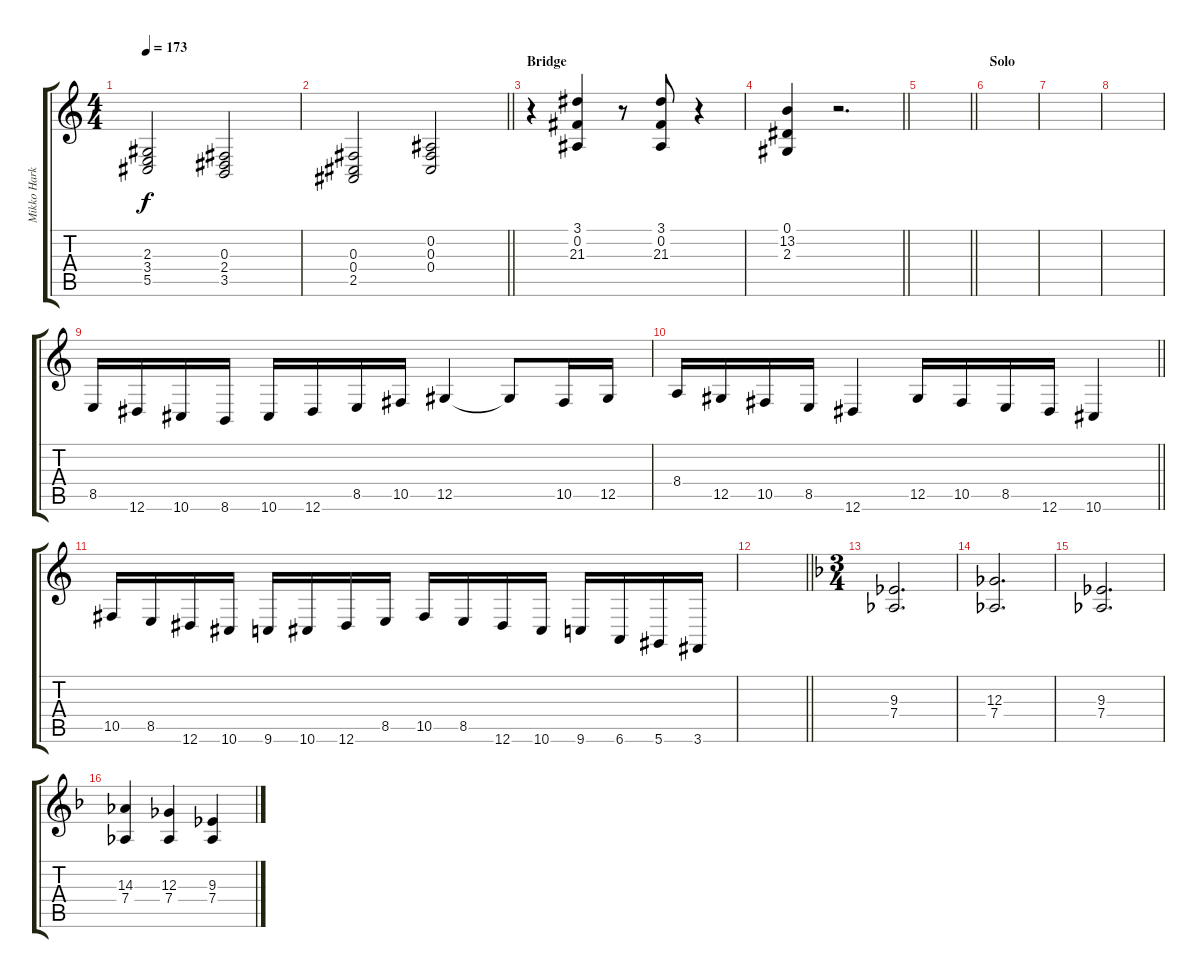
\track ("Mikko Harkin - Keyboard II" "Mikko Hark") {instrument stringensemble1}
\staff {score tabs}
\tuning (Eb4 Bb3 Gb3 Db3 Ab2 Eb2) {hide}
\ts (4 4)
\tempo 173
\clef g2
\ks c
(2.3 3.4 5.5).2{dy f} (0.3 2.4 3.5).2 |
\barLineRight lightlight
(0.3 0.4 2.5).2 (0.2 0.3 0.4).2 |
\section ("" "Bridge")
r.4 (3.1 0.2 21.3).4 r.8 (3.1 0.2 21.3).8 r.4 |
\barLineRight lightlight
(0.1 13.2 2.3).4 r.2{d} |
\barLineRight lightlight
|
\section ("" "Solo")
|
|
|
8.5.16{volume 11} 12.6.16 10.6.16 8.6.16 10.6.16 12.6.16 8.5.16 10.5.16 12.5.4 12.5{t}.8 10.5.16 12.5.16 |
\barLineRight lightlight
8.4.16 12.5.16 10.5.16 8.5.16 12.6.4 12.5.16 10.5.16 8.5.16 12.6.16 10.6.4 |
\ks aminor
10.5.16 8.5.16 12.6.16 10.6.16 9.6.16 10.6.16 12.6.16 8.5.16 10.5.16 8.5.16 12.6.16 10.6.16 9.6.16 6.6.16 5.6.16 3.6.16 |
\barLineRight lightlight
|
\ts (3 4)
\ks dminor
(9.3 7.4).2{d} |
(12.3 7.4).2{d} |
(9.3 7.4).2{d} |
(14.3 7.4).4 (12.3 7.4).4 (9.3 7.4).4
